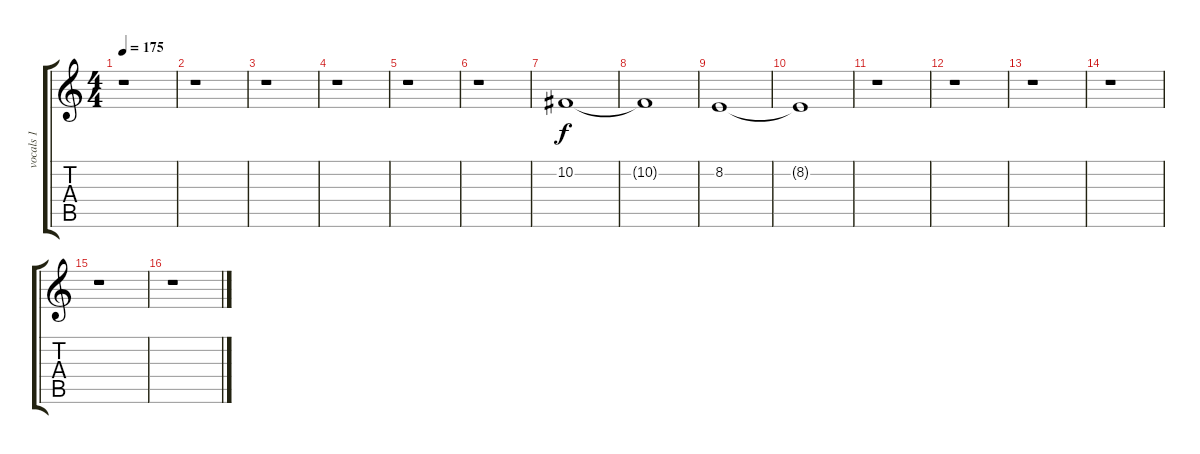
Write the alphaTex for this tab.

\track ("vocals 1" "vocals 1") {instrument lead2sawtooth}
\staff {score tabs}
\tuning (Db4 Ab3 E3 B2 Gb2 B1) {hide}
\ts (4 4)
\tempo 175
\clef g2
\ks c
r.1{txt "" dy f instrument lead2sawtooth} |
r.1 |
r.1 |
r.1 |
r.1 |
r.1 |
10.2.1 |
10.2{t}.1 |
8.2.1 |
8.2{t}.1 |
r.1 |
r.1 |
r.1 |
r.1 |
r.1 |
r.1
